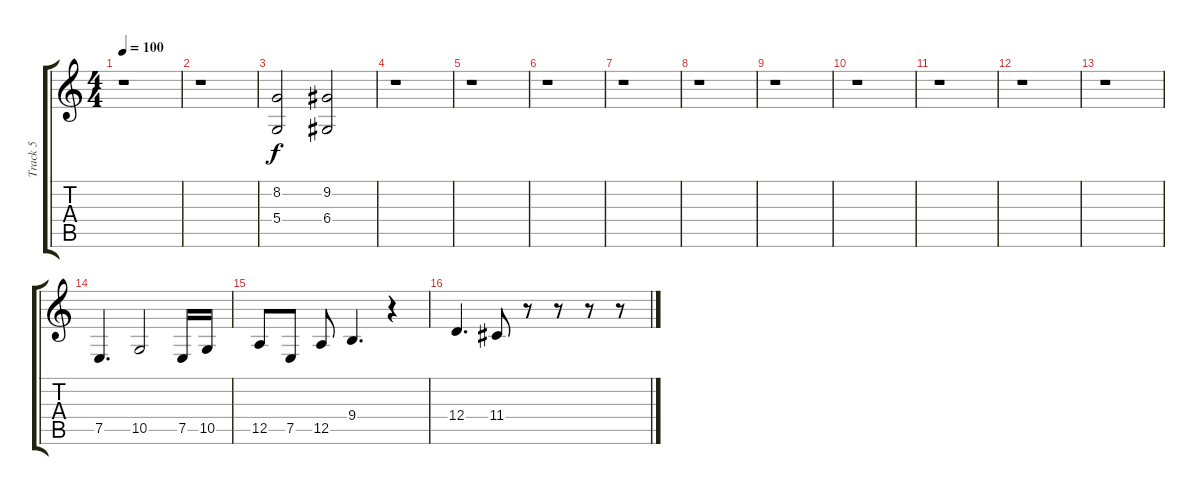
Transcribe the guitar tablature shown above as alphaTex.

\track ("Track 5" "Track 5") {instrument trombone}
\staff {score tabs}
\tuning (E4 B3 G3 D3 A2 E2) {hide}
\ts (4 4)
\tempo 100
\clef g2
\ks c
r.1{dy f} |
r.1 |
(8.2 5.4).2 (9.2 6.4).2 |
r.1 |
r.1 |
r.1 |
r.1 |
r.1 |
r.1 |
r.1 |
r.1 |
r.1 |
r.1 |
7.5.4{d} 10.5.2 7.5.16 10.5.16 |
12.5.8 7.5.8 12.5.8 9.4.4{d} r.4 |
12.4.4{d} 11.4.8 r.8 r.8 r.8 r.8
